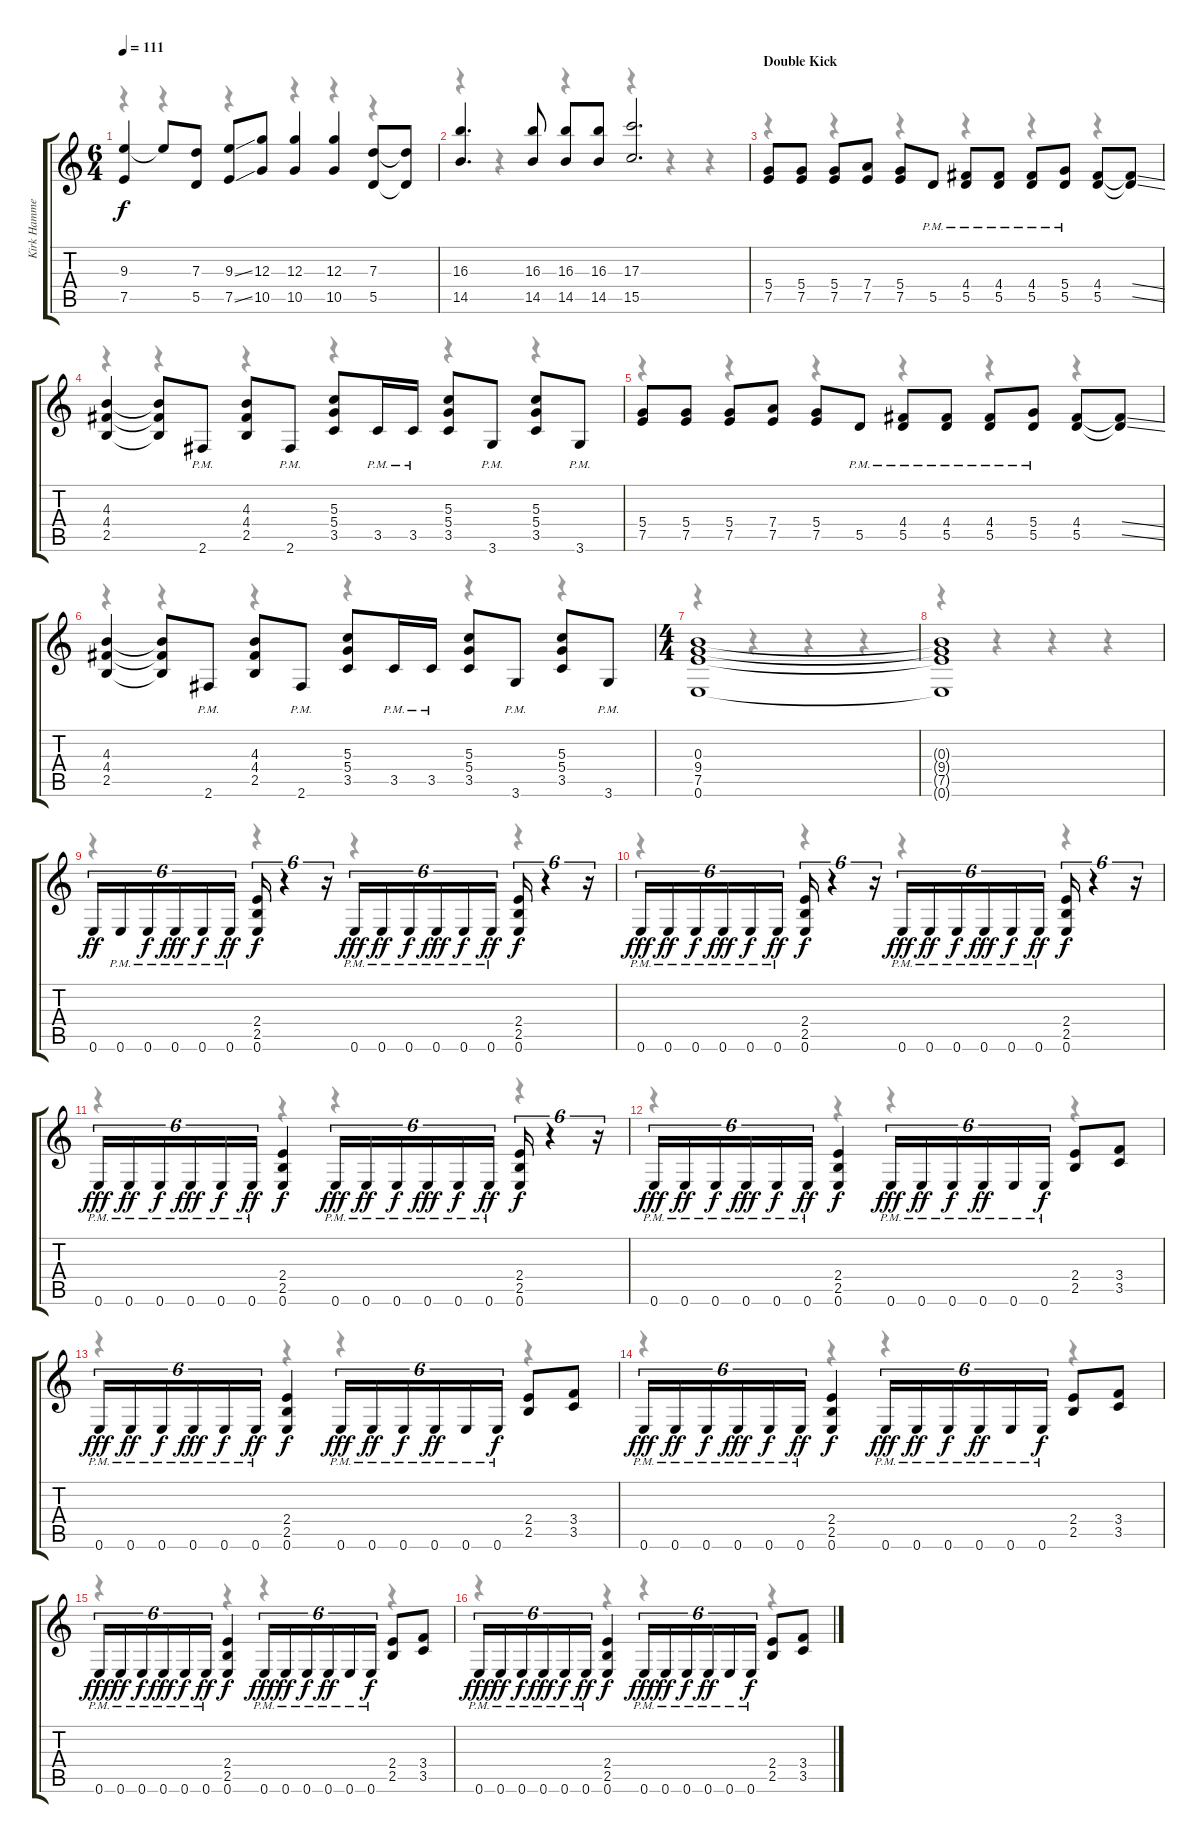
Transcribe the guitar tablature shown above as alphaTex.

\track ("Kirk Hammett (Lead Distortion)" "Kirk Hamme") {instrument distortionguitar}
\staff {score tabs}
\tuning (E4 B3 G3 D3 A2 E2) {hide}
\voice
\ts (6 4)
\tempo 111
\clef g2
\ks c
(9.3 7.5).4{dy f} 9.3{t}.8 (7.3 5.5).8 (9.3{ss} 7.5{ss}).8 (12.3 10.5).8 (12.3 10.5).4 (12.3 10.5).4 (7.3 5.5).8 (7.3{t} 5.5{t}).8 |
(16.3 14.5).4{d} (16.3 14.5).8 (16.3 14.5).8 (16.3 14.5).8 (17.3 15.5).2{d} |
\section ("" "Double Kick")
(5.4 7.5).8 (5.4 7.5).8 (5.4 7.5).8 (7.4 7.5).8 (5.4 7.5).8 5.5{pm}.8 (4.4{pm} 5.5{pm}).8 (4.4{pm} 5.5{pm}).8 (4.4{pm} 5.5{pm}).8 (5.4{pm} 5.5{pm}).8 (4.4 5.5).8 (4.4{ss t} 5.5{ss t}).8 |
(4.3 4.4 2.5).4 (4.3{t} 4.4{t} 2.5{t}).8 2.6{pm}.8 (4.3 4.4 2.5).8 2.6{pm}.8 (5.3 5.4 3.5).8 3.5{pm}.16 3.5{pm}.16 (5.3 5.4 3.5).8 3.6{pm}.8 (5.3 5.4 3.5).8 3.6{pm}.8 |
(5.4 7.5).8 (5.4 7.5).8 (5.4 7.5).8 (7.4 7.5).8 (5.4 7.5).8 5.5{pm}.8 (4.4{pm} 5.5{pm}).8 (4.4{pm} 5.5{pm}).8 (4.4{pm} 5.5{pm}).8 (5.4{pm} 5.5{pm}).8 (4.4 5.5).8 (4.4{ss t} 5.5{ss t}).8 |
(4.3 4.4 2.5).4 (4.3{t} 4.4{t} 2.5{t}).8 2.6{pm}.8 (4.3 4.4 2.5).8 2.6{pm}.8 (5.3 5.4 3.5).8 3.5{pm}.16 3.5{pm}.16 (5.3 5.4 3.5).8 3.6{pm}.8 (5.3 5.4 3.5).8 3.6{pm}.8 |
\ts (4 4)
(0.3 9.4 7.5 0.6).1 |
(0.3{t} 9.4{t} 7.5{t} 0.6{t}).1 |
0.6.16{tu (6 4) dy ff} 0.6{pm}.16{tu (6 4)} 0.6{pm}.16{tu (6 4) dy f} 0.6{pm}.16{tu (6 4) dy fff} 0.6{pm}.16{tu (6 4) dy f} 0.6{pm}.16{tu (6 4) dy ff} (2.4 2.5 0.6).16{tu (6 4) dy f} r.4{tu (6 4)} r.16{tu (6 4)} 0.6{pm}.16{tu (6 4) dy fff} 0.6{pm}.16{tu (6 4) dy ff} 0.6{pm}.16{tu (6 4) dy f} 0.6{pm}.16{tu (6 4) dy fff} 0.6{pm}.16{tu (6 4) dy f} 0.6{pm}.16{tu (6 4) dy ff} (2.4 2.5 0.6).16{tu (6 4) dy f} r.4{tu (6 4)} r.16{tu (6 4)} |
0.6{pm}.16{tu (6 4) dy fff} 0.6{pm}.16{tu (6 4) dy ff} 0.6{pm}.16{tu (6 4) dy f} 0.6{pm}.16{tu (6 4) dy fff} 0.6{pm}.16{tu (6 4) dy f} 0.6{pm}.16{tu (6 4) dy ff} (2.4 2.5 0.6).16{tu (6 4) dy f} r.4{tu (6 4)} r.16{tu (6 4)} 0.6{pm}.16{tu (6 4) dy fff} 0.6{pm}.16{tu (6 4) dy ff} 0.6{pm}.16{tu (6 4) dy f} 0.6{pm}.16{tu (6 4) dy fff} 0.6{pm}.16{tu (6 4) dy f} 0.6{pm}.16{tu (6 4) dy ff} (2.4 2.5 0.6).16{tu (6 4) dy f} r.4{tu (6 4)} r.16{tu (6 4)} |
0.6{pm}.16{tu (6 4) dy fff} 0.6{pm}.16{tu (6 4) dy ff} 0.6{pm}.16{tu (6 4) dy f} 0.6{pm}.16{tu (6 4) dy fff} 0.6{pm}.16{tu (6 4) dy f} 0.6{pm}.16{tu (6 4) dy ff} (2.4 2.5 0.6).4{dy f} 0.6{pm}.16{tu (6 4) dy fff} 0.6{pm}.16{tu (6 4) dy ff} 0.6{pm}.16{tu (6 4) dy f} 0.6{pm}.16{tu (6 4) dy fff} 0.6{pm}.16{tu (6 4) dy f} 0.6{pm}.16{tu (6 4) dy ff} (2.4 2.5 0.6).16{tu (6 4) dy f} r.4{tu (6 4)} r.16{tu (6 4)} |
0.6{pm}.16{tu (6 4) dy fff} 0.6{pm}.16{tu (6 4) dy ff} 0.6{pm}.16{tu (6 4) dy f} 0.6{pm}.16{tu (6 4) dy fff} 0.6{pm}.16{tu (6 4) dy f} 0.6{pm}.16{tu (6 4) dy ff} (2.4 2.5 0.6).4{dy f} 0.6{pm}.16{tu (6 4) dy fff} 0.6{pm}.16{tu (6 4) dy ff} 0.6{pm}.16{tu (6 4) dy f} 0.6{pm}.16{tu (6 4) dy ff} 0.6{pm}.16{tu (6 4)} 0.6{pm}.16{tu (6 4) dy f} (2.4 2.5).8 (3.4 3.5).8 |
0.6{pm}.16{tu (6 4) dy fff} 0.6{pm}.16{tu (6 4) dy ff} 0.6{pm}.16{tu (6 4) dy f} 0.6{pm}.16{tu (6 4) dy fff} 0.6{pm}.16{tu (6 4) dy f} 0.6{pm}.16{tu (6 4) dy ff} (2.4 2.5 0.6).4{dy f} 0.6{pm}.16{tu (6 4) dy fff} 0.6{pm}.16{tu (6 4) dy ff} 0.6{pm}.16{tu (6 4) dy f} 0.6{pm}.16{tu (6 4) dy ff} 0.6{pm}.16{tu (6 4)} 0.6{pm}.16{tu (6 4) dy f} (2.4 2.5).8 (3.4 3.5).8 |
0.6{pm}.16{tu (6 4) dy fff} 0.6{pm}.16{tu (6 4) dy ff} 0.6{pm}.16{tu (6 4) dy f} 0.6{pm}.16{tu (6 4) dy fff} 0.6{pm}.16{tu (6 4) dy f} 0.6{pm}.16{tu (6 4) dy ff} (2.4 2.5 0.6).4{dy f} 0.6{pm}.16{tu (6 4) dy fff} 0.6{pm}.16{tu (6 4) dy ff} 0.6{pm}.16{tu (6 4) dy f} 0.6{pm}.16{tu (6 4) dy ff} 0.6{pm}.16{tu (6 4)} 0.6{pm}.16{tu (6 4) dy f} (2.4 2.5).8 (3.4 3.5).8 |
0.6{pm}.16{tu (6 4) dy fff} 0.6{pm}.16{tu (6 4) dy ff} 0.6{pm}.16{tu (6 4) dy f} 0.6{pm}.16{tu (6 4) dy fff} 0.6{pm}.16{tu (6 4) dy f} 0.6{pm}.16{tu (6 4) dy ff} (2.4 2.5 0.6).4{dy f} 0.6{pm}.16{tu (6 4) dy fff} 0.6{pm}.16{tu (6 4) dy ff} 0.6{pm}.16{tu (6 4) dy f} 0.6{pm}.16{tu (6 4) dy ff} 0.6{pm}.16{tu (6 4)} 0.6{pm}.16{tu (6 4) dy f} (2.4 2.5).8 (3.4 3.5).8 |
0.6{pm}.16{tu (6 4) dy fff} 0.6{pm}.16{tu (6 4) dy ff} 0.6{pm}.16{tu (6 4) dy f} 0.6{pm}.16{tu (6 4) dy fff} 0.6{pm}.16{tu (6 4) dy f} 0.6{pm}.16{tu (6 4) dy ff} (2.4 2.5 0.6).4{dy f} 0.6{pm}.16{tu (6 4) dy fff} 0.6{pm}.16{tu (6 4) dy ff} 0.6{pm}.16{tu (6 4) dy f} 0.6{pm}.16{tu (6 4) dy ff} 0.6{pm}.16{tu (6 4)} 0.6{pm}.16{tu (6 4) dy f} (2.4 2.5).8 (3.4 3.5).8
\voice
\clef g2
\ottava regular
\simile none
\ks c
r.4{dy f} r.4 r.4 r.4 r.4 r.4 |
r.4 r.4 r.4 r.4 r.4 r.4 |
r.4 r.4 r.4 r.4 r.4 r.4 |
r.4 r.4 r.4 r.4 r.4 r.4 |
r.4 r.4 r.4 r.4 r.4 r.4 |
r.4 r.4 r.4 r.4 r.4 r.4 |
r.4 r.4 r.4 r.4 |
r.4 r.4 r.4 r.4 |
r.4 r.4 r.4 r.4 |
r.4 r.4 r.4 r.4 |
r.4 r.4 r.4 r.4 |
r.4 r.4 r.4 r.4 |
r.4 r.4 r.4 r.4 |
r.4 r.4 r.4 r.4 |
r.4 r.4 r.4 r.4 |
r.4 r.4 r.4 r.4
